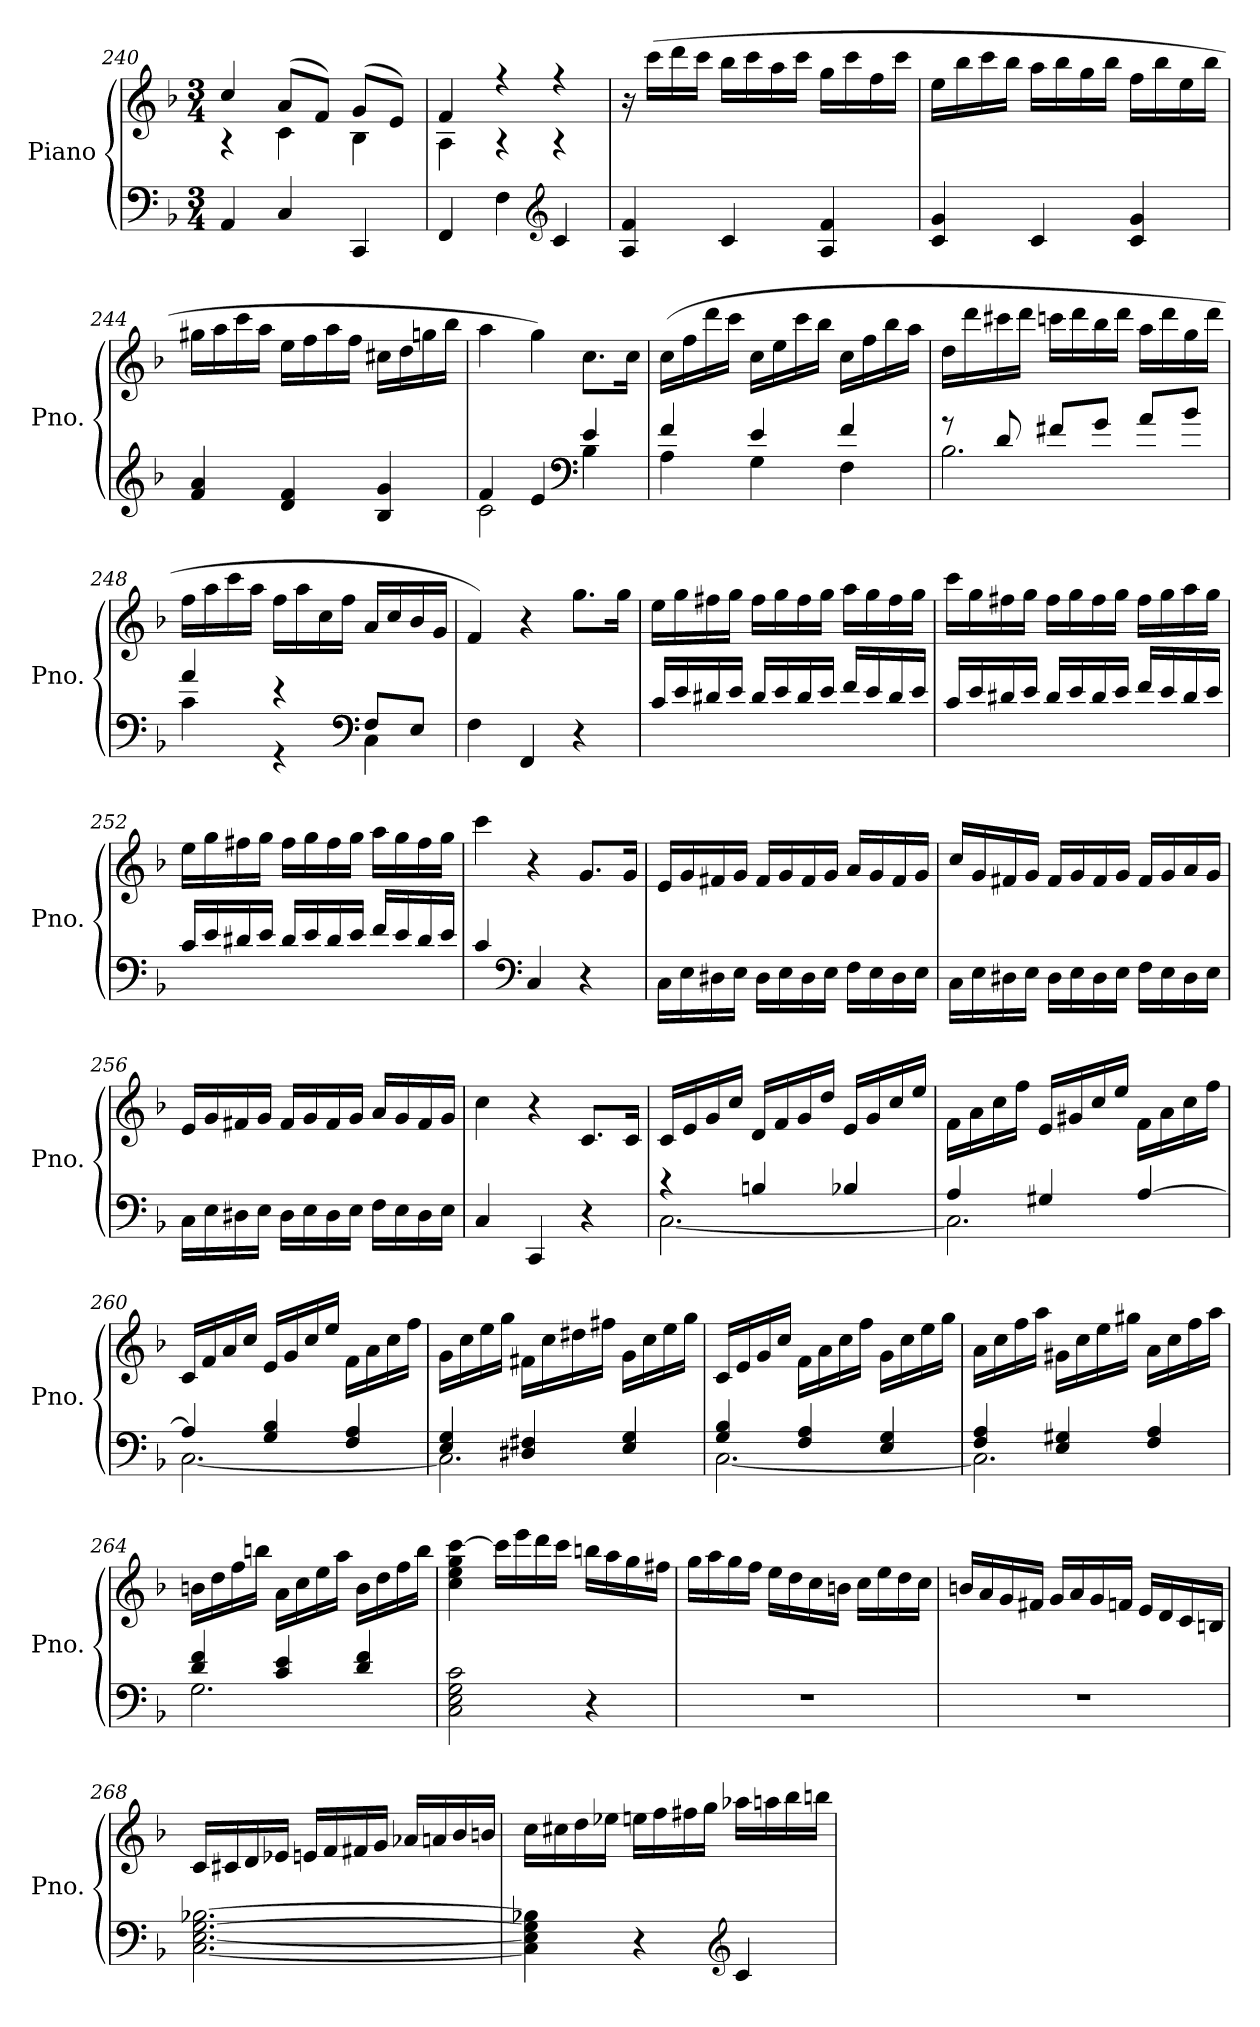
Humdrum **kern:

**kern	**kern
*part1	*part1
*staff2	*staff1
*I"Piano	*
*I'Pno.	*
*clefF4	*clefG2
*k[b-]	*k[b-]
*F:	*F:
*M3/4	*M3/4
=240	=240
*	*^
4AA/	4cc/	4r
4C/	(>8a/L	4c\
.	8f/J)	.
4CC/	(>8g/L	4B-\
.	8e/J)	.
=241	=241	=241
4FF/	4f/	4A\
4F\	4r	4r
*clefG2	*	*
4c/	4r	4r
*	*v	*v
!!LO:LB:g=z
=242	=242
4A/ 4f/	16r
.	(>16ccc\LL
.	16ddd\
.	16ccc\JJ
4c/	16bb-\LL
.	16ccc\
.	16aa\
.	16ccc\JJ
4A/ 4f/	16gg\LL
.	16ccc\
.	16ff\
.	16ccc\JJ
=243	=243
4c/ 4g/	16ee\LL
.	16bb-\
.	16ccc\
.	16bb-\JJ
4c/	16aa\LL
.	16bb-\
.	16gg\
.	16bb-\JJ
4c/ 4g/	16ff\LL
.	16bb-\
.	16ee\
.	16bb-\JJ
=244	=244
4f/ 4a/	16gg#X\LL
.	16aa\
.	16ccc\
.	16aa\JJ
4d/ 4f/	16ee\LL
.	16ff\
.	16aa\
.	16ff\JJ
4B-/ 4g/	16cc#X\LL
.	16dd\
.	16ggn\
.	16bb-\JJ
!!LO:LB:g=z
=245	=245
*^	*
4f/	2c\	4aa\
4e/	.	4gg\)
*clefF4	*	*
4e/	4B-\	8.cc\L
.	.	16cc\Jk
=246	=246	=246
4f/	4A\	(>16cc\LL
.	.	16ff\
.	.	16ddd\
.	.	16ccc\JJ
4e/	4G\	16cc\LL
.	.	16ee\
.	.	16ccc\
.	.	16bb-\JJ
4f/	4F\	16cc\LL
.	.	16ff\
.	.	16bb-\
.	.	16aa\JJ
=247	=247	=247
8r	2.B-\	16dd\LL
.	.	16ddd\
8d/	.	16ccc#X\
.	.	16ddd\JJ
8f#X/L	.	16cccn\LL
.	.	16ddd\
8g/J	.	16bb-\
.	.	16ddd\JJ
8a/L	.	16aa\LL
.	.	16ddd\
8b-/J	.	16gg\
.	.	16ddd\JJ
!!LO:LB:g=z
=248	=248	=248
4a/	4c\	16ff\LL
.	.	16aa\
.	.	16ccc\
.	.	16aa\JJ
4r	4r	16ff\LL
.	.	16aa\
.	.	16cc\
.	.	16ff\JJ
*clefF4	*	*
8F/L	4C\	16a/LL
.	.	16cc/
8E/J	.	16b-/
.	.	16g/JJ
*v	*v	*
=249	=249
4F\	4f/)
4FF/	4r
4r	8.gg\L
.	16gg\Jk
=250	=250
16c/LL	16ee\LL
16e/	16gg\
16d#X/	16ff#X\
16e/JJ	16gg\JJ
16d#/LL	16ff#\LL
16e/	16gg\
16d#/	16ff#\
16e/JJ	16gg\JJ
16f/LL	16aa\LL
16e/	16gg\
16d#/	16ff#\
16e/JJ	16gg\JJ
!!LO:LB:g=z
=251	=251
16c/LL	16ccc\LL
16e/	16gg\
16d#X/	16ff#X\
16e/JJ	16gg\JJ
16d#/LL	16ff#\LL
16e/	16gg\
16d#/	16ff#\
16e/JJ	16gg\JJ
16f/LL	16ff#\LL
16e/	16gg\
16d#/	16aa\
16e/JJ	16gg\JJ
=252	=252
16c/LL	16ee\LL
16e/	16gg\
16d#X/	16ff#X\
16e/JJ	16gg\JJ
16d#/LL	16ff#\LL
16e/	16gg\
16d#/	16ff#\
16e/JJ	16gg\JJ
16f/LL	16aa\LL
16e/	16gg\
16d#/	16ff#\
16e/JJ	16gg\JJ
=253	=253
4c/	4ccc\
*clefF4	*
4C/	4r
4r	8.g/L
.	16g/Jk
!!LO:PB:g=z
=254	=254
16C\LL	16e/LL
16E\	16g/
16D#X\	16f#X/
16E\JJ	16g/JJ
16D#\LL	16f#/LL
16E\	16g/
16D#\	16f#/
16E\JJ	16g/JJ
16F\LL	16a/LL
16E\	16g/
16D#\	16f#/
16E\JJ	16g/JJ
=255	=255
16C\LL	16cc/LL
16E\	16g/
16D#X\	16f#X/
16E\JJ	16g/JJ
16D#\LL	16f#/LL
16E\	16g/
16D#\	16f#/
16E\JJ	16g/JJ
16F\LL	16f#/LL
16E\	16g/
16D#\	16a/
16E\JJ	16g/JJ
=256	=256
16C\LL	16e/LL
16E\	16g/
16D#X\	16f#X/
16E\JJ	16g/JJ
16D#\LL	16f#/LL
16E\	16g/
16D#\	16f#/
16E\JJ	16g/JJ
16F\LL	16a/LL
16E\	16g/
16D#\	16f#/
16E\JJ	16g/JJ
=257	=257
4C/	4cc\
4CC/	4r
4r	8.c/L
.	16c/Jk
!!LO:LB:g=z
=258	=258
*^	*
4r	[2.C\	16c/LL
.	.	16e/
.	.	16g/
.	.	16cc/JJ
4Bn/	.	16d/LL
.	.	16f/
.	.	16g/
.	.	16dd/JJ
4B-X/	.	16e/LL
.	.	16g/
.	.	16cc/
.	.	16ee/JJ
=259	=259	=259
4A/	2.C\]	16f\LL
.	.	16a\
.	.	16cc\
.	.	16ff\JJ
4G#X/	.	16e/LL
.	.	16g#X/
.	.	16cc/
.	.	16ee/JJ
[4A/	.	16f\LL
.	.	16a\
.	.	16cc\
.	.	16ff\JJ
=260	=260	=260
4A/]	[2.C\	16c/LL
.	.	16f/
.	.	16a/
.	.	16cc/JJ
4G/ 4B-/	.	16e/LL
.	.	16g/
.	.	16cc/
.	.	16ee/JJ
4F/ 4A/	.	16f\LL
.	.	16a\
.	.	16cc\
.	.	16ff\JJ
!!LO:LB:g=z
=261	=261	=261
4E/ 4G/	2.C\]	16g\LL
.	.	16cc\
.	.	16ee\
.	.	16gg\JJ
4D#X/ 4F#X/	.	16f#X\LL
.	.	16cc\
.	.	16dd#X\
.	.	16ff#X\JJ
4E/ 4G/	.	16g\LL
.	.	16cc\
.	.	16ee\
.	.	16gg\JJ
=262	=262	=262
4G/ 4B-/	[2.C\	16c/LL
.	.	16e/
.	.	16g/
.	.	16cc/JJ
4F/ 4A/	.	16f\LL
.	.	16a\
.	.	16cc\
.	.	16ff\JJ
4E/ 4G/	.	16g\LL
.	.	16cc\
.	.	16ee\
.	.	16gg\JJ
=263	=263	=263
4F/ 4A/	2.C\]	16a\LL
.	.	16cc\
.	.	16ff\
.	.	16aa\JJ
4E/ 4G#X/	.	16g#X\LL
.	.	16cc\
.	.	16ee\
.	.	16gg#X\JJ
4F/ 4A/	.	16a\LL
.	.	16cc\
.	.	16ff\
.	.	16aa\JJ
!!LO:LB:g=z
=264	=264	=264
4d/ 4f/	2.G\	16bn\LL
.	.	16dd\
.	.	16ff\
.	.	16bbn\JJ
4c/ 4e/	.	16a\LL
.	.	16cc\
.	.	16ee\
.	.	16aa\JJ
4d/ 4f/	.	16b\LL
.	.	16dd\
.	.	16ff\
.	.	16bb\JJ
*v	*v	*
=265	=265
2C\ 2E\ 2G\ 2c\	4cc\ 4ee\ 4gg\ [4ccc\
.	16ccc\LL]
.	16eee\
.	16ddd\
.	16ccc\JJ
4r	16bbn\LL
.	16aa\
.	16gg\
.	16ff#X\JJ
=266	=266
2.r	16gg\LL
.	16aa\
.	16gg\
.	16ff\JJ
.	16ee\LL
.	16dd\
.	16cc\
.	16bn\JJ
.	16cc\LL
.	16ee\
.	16dd\
.	16cc\JJ
!!LO:LB:g=z
=267	=267
2.r	16bn/LL
.	16a/
.	16g/
.	16f#X/JJ
.	16g/LL
.	16a/
.	16g/
.	16fn/JJ
.	16e/LL
.	16d/
.	16c/
.	16Bn/JJ
=268	=268
[2.C\ [2.E\ [2.G\ [2.B-X\	16c/LL
.	16c#X/
.	16d/
.	16e-X/JJ
.	16en/LL
.	16f/
.	16f#X/
.	16g/JJ
.	16a-X/LL
.	16an/
.	16b-/
.	16bn/JJ
!!LO:LB:g=z
=269	=269
4C\] 4E\] 4G\] 4B-X\]	16cc\LL
.	16cc#X\
.	16dd\
.	16ee-X\JJ
4r	16een\LL
.	16ff\
.	16ff#X\
.	16gg\JJ
*clefG2	*
4c/	16aa-X\LL
.	16aan\
.	16bb-\
.	16bbn\JJ
=	=
*-	*-
